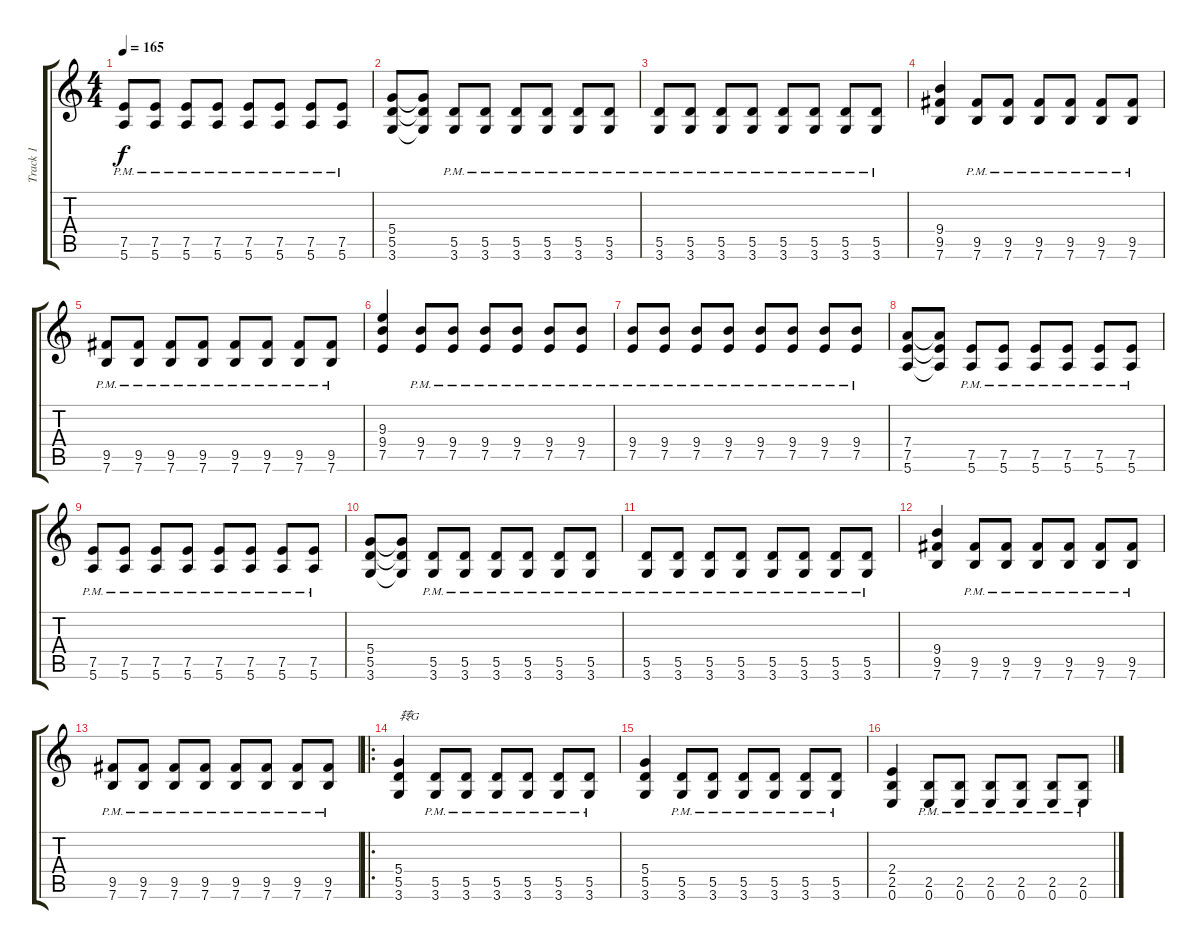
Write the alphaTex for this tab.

\track ("Track 1" "Track 1") {instrument distortionguitar}
\staff {score tabs}
\tuning (E4 B3 G3 D3 A2 E2) {hide}
\ts (4 4)
\tempo 165
\clef g2
\ks c
(7.5{pm} 5.6{pm}).8{dy f} (7.5{pm} 5.6{pm}).8 (7.5{pm} 5.6{pm}).8 (7.5{pm} 5.6{pm}).8 (7.5{pm} 5.6{pm}).8 (7.5{pm} 5.6{pm}).8 (7.5{pm} 5.6{pm}).8 (7.5{pm} 5.6{pm}).8 |
(5.4 5.5 3.6).8 (5.4{t} 5.5{t} 3.6{t}).8 (5.5{pm} 3.6{pm}).8 (5.5{pm} 3.6{pm}).8 (5.5{pm} 3.6{pm}).8 (5.5{pm} 3.6{pm}).8 (5.5{pm} 3.6{pm}).8 (5.5{pm} 3.6{pm}).8 |
(5.5{pm} 3.6{pm}).8 (5.5{pm} 3.6{pm}).8 (5.5{pm} 3.6{pm}).8 (5.5{pm} 3.6{pm}).8 (5.5{pm} 3.6{pm}).8 (5.5{pm} 3.6{pm}).8 (5.5{pm} 3.6{pm}).8 (5.5{pm} 3.6{pm}).8 |
(9.4 9.5 7.6).4 (9.5 7.6{pm}).8 (9.5{pm} 7.6{pm}).8 (9.5{pm} 7.6{pm}).8 (9.5{pm} 7.6{pm}).8 (9.5{pm} 7.6{pm}).8 (9.5{pm} 7.6{pm}).8 |
(9.5{pm} 7.6{pm}).8 (9.5{pm} 7.6{pm}).8 (9.5{pm} 7.6{pm}).8 (9.5{pm} 7.6{pm}).8 (9.5{pm} 7.6{pm}).8 (9.5{pm} 7.6{pm}).8 (9.5{pm} 7.6{pm}).8 (9.5{pm} 7.6{pm}).8 |
(9.3 9.4 7.5).4 (9.4{pm} 7.5{pm}).8 (9.4{pm} 7.5{pm}).8 (9.4{pm} 7.5{pm}).8 (9.4{pm} 7.5{pm}).8 (9.4{pm} 7.5{pm}).8 (9.4{pm} 7.5{pm}).8 |
(9.4{pm} 7.5{pm}).8 (9.4{pm} 7.5{pm}).8 (9.4{pm} 7.5{pm}).8 (9.4{pm} 7.5{pm}).8 (9.4{pm} 7.5{pm}).8 (9.4{pm} 7.5{pm}).8 (9.4{pm} 7.5{pm}).8 (9.4{pm} 7.5{pm}).8 |
(7.4 7.5 5.6).8 (7.4{t} 7.5{t} 5.6{t}).8 (7.5{pm} 5.6{pm}).8 (7.5{pm} 5.6{pm}).8 (7.5{pm} 5.6{pm}).8 (7.5{pm} 5.6{pm}).8 (7.5{pm} 5.6{pm}).8 (7.5{pm} 5.6{pm}).8 |
(7.5{pm} 5.6{pm}).8 (7.5{pm} 5.6{pm}).8 (7.5{pm} 5.6{pm}).8 (7.5{pm} 5.6{pm}).8 (7.5{pm} 5.6{pm}).8 (7.5{pm} 5.6{pm}).8 (7.5{pm} 5.6{pm}).8 (7.5{pm} 5.6{pm}).8 |
(5.4 5.5 3.6).8 (5.4{t} 5.5{t} 3.6{t}).8 (5.5{pm} 3.6{pm}).8 (5.5{pm} 3.6{pm}).8 (5.5{pm} 3.6{pm}).8 (5.5{pm} 3.6{pm}).8 (5.5{pm} 3.6{pm}).8 (5.5{pm} 3.6{pm}).8 |
(5.5{pm} 3.6{pm}).8 (5.5{pm} 3.6{pm}).8 (5.5{pm} 3.6{pm}).8 (5.5{pm} 3.6{pm}).8 (5.5{pm} 3.6{pm}).8 (5.5{pm} 3.6{pm}).8 (5.5{pm} 3.6{pm}).8 (5.5{pm} 3.6{pm}).8 |
(9.4 9.5 7.6).4 (9.5 7.6{pm}).8 (9.5{pm} 7.6{pm}).8 (9.5{pm} 7.6{pm}).8 (9.5{pm} 7.6{pm}).8 (9.5{pm} 7.6{pm}).8 (9.5{pm} 7.6{pm}).8 |
(9.5{pm} 7.6{pm}).8 (9.5{pm} 7.6{pm}).8 (9.5{pm} 7.6{pm}).8 (9.5{pm} 7.6{pm}).8 (9.5{pm} 7.6{pm}).8 (9.5{pm} 7.6{pm}).8 (9.5{pm} 7.6{pm}).8 (9.5{pm} 7.6{pm}).8 |
\ro
(5.4 5.5 3.6).4{txt "转G"} (5.5{pm} 3.6{pm}).8 (5.5{pm} 3.6{pm}).8 (5.5{pm} 3.6{pm}).8 (5.5{pm} 3.6{pm}).8 (5.5{pm} 3.6{pm}).8 (5.5{pm} 3.6{pm}).8 |
(5.4 5.5 3.6).4 (5.5{pm} 3.6{pm}).8 (5.5{pm} 3.6{pm}).8 (5.5{pm} 3.6{pm}).8 (5.5{pm} 3.6{pm}).8 (5.5{pm} 3.6{pm}).8 (5.5{pm} 3.6{pm}).8 |
(2.4 2.5 0.6).4 (2.5{pm} 0.6{pm}).8 (2.5{pm} 0.6{pm}).8 (2.5{pm} 0.6{pm}).8 (2.5{pm} 0.6{pm}).8 (2.5{pm} 0.6{pm}).8 (2.5{pm} 0.6{pm}).8
